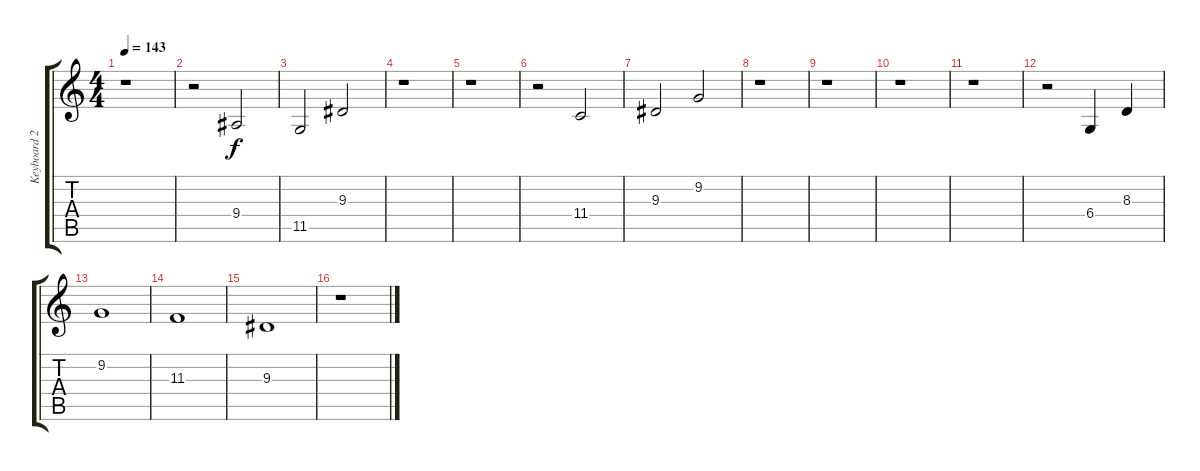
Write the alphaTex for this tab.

\track ("Keyboard 2" "Keyboard 2") {instrument stringensemble1}
\staff {score tabs}
\tuning (Eb4 Bb3 Gb3 Db3 Ab2 Eb2) {hide}
\ts (4 4)
\tempo 143
\clef g2
\ks c
r.1{dy f} |
r.2 9.4.2 |
11.5.2 9.3.2 |
r.1 |
r.1 |
r.2 11.4.2 |
9.3.2 9.2.2 |
r.1 |
r.1 |
r.1 |
r.1 |
r.2 6.4.4 8.3.4 |
9.2.1 |
11.3.1 |
9.3.1 |
r.1
